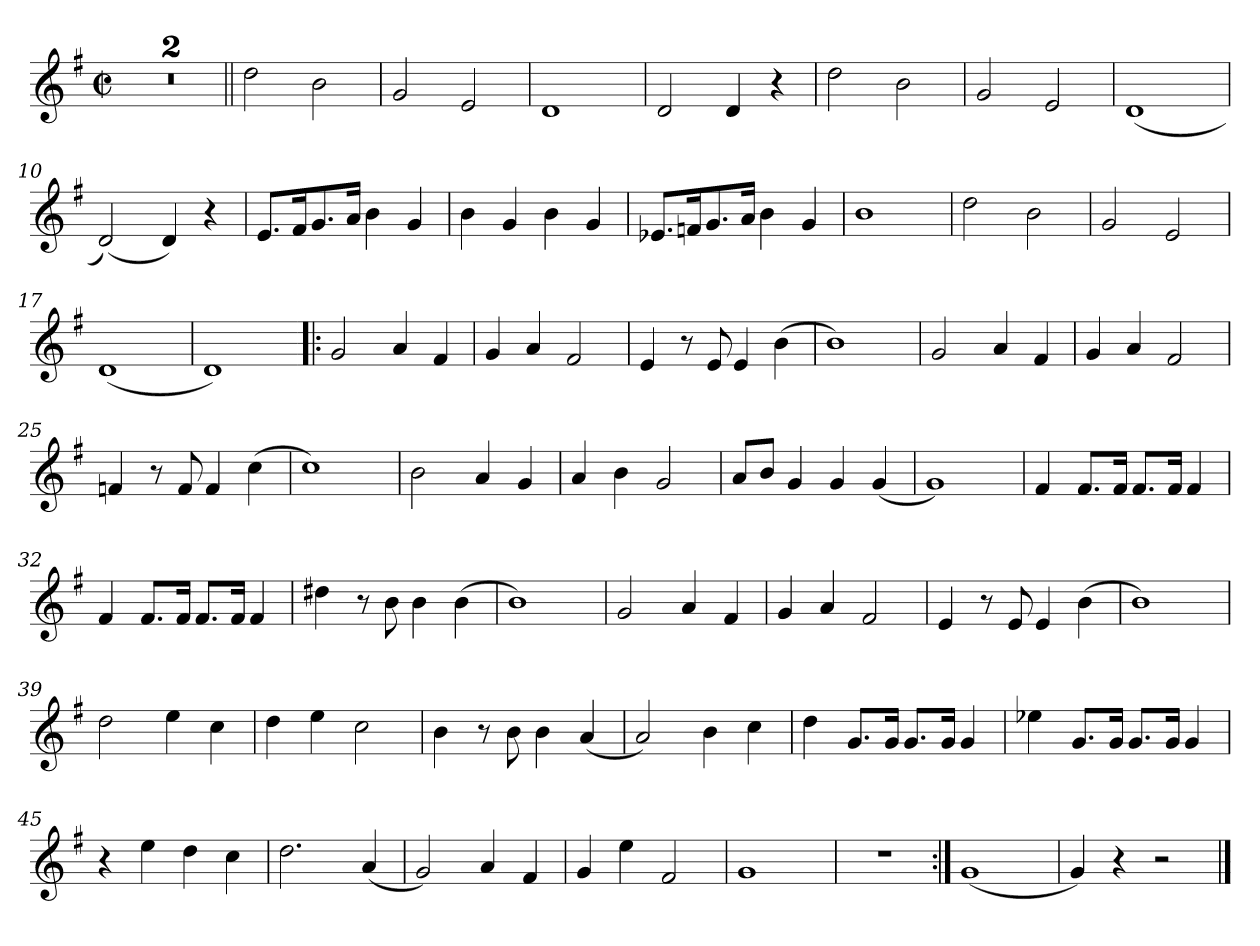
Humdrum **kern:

**kern
*part1
*staff1
*clefG2
*k[f#]
*G:
*M2/2
*met(c|)
=1
1r
=2
1r
=3||
2dd\
2b\
=4
2g/
2e/
=5
1d
=6
2d/
4d/
4r
=7
2dd\
2b\
!!LO:LB:g=z
=8
2g/
2e/
=9
(<1d
=10
(<2d/)
4d/)
4r
=11
8.e/L
16f#/k
8.g/
16a/Jk
4b\
4g/
=12
4b\
4g/
4b\
4g/
=13
8.e-X/L
16fn/k
8.g/
16a/Jk
4b\
4g/
!!LO:LB:g=z
=14
1b
=15
2dd\
2b\
=16
2g/
2e/
=17
(<1d
=18
1d)
=19!|:
2g/
4a/
4f#/
=20
4g/
4a/
2f#/
!!LO:LB:g=z
=21
4e/
8r
8e/
4e/
(>4b\
=22
1b)
=23
2g/
4a/
4f#/
=24
4g/
4a/
2f#/
=25
4fn/
8r
8f/
4f/
(>4cc\
=26
1cc)
=27
2b\
4a/
4g/
!!LO:LB:g=z
=28
4a/
4b\
2g/
=29
8a/L
8b/J
4g/
4g/
(<4g/
=30
1g)
=31
4f#/
8.f#/L
16f#/Jk
8.f#/L
16f#/Jk
4f#/
=32
4f#/
8.f#/L
16f#/Jk
8.f#/L
16f#/Jk
4f#/
=33
4dd#X\
8r
8b\
4b\
(>4b\
!!LO:LB:g=z
=34
1b)
=35
2g/
4a/
4f#/
=36
4g/
4a/
2f#/
=37
4e/
8r
8e/
4e/
(>4b\
=38
1b)
=39
2dd\
4ee\
4cc\
=40
4dd\
4ee\
2cc\
!!LO:LB:g=z
=41
4b\
8r
8b\
4b\
(<4a/
=42
2a/)
4b\
4cc\
=43
4dd\
8.g/L
16g/Jk
8.g/L
16g/Jk
4g/
=44
4ee-X\
8.g/L
16g/Jk
8.g/L
16g/Jk
4g/
=45
4r
4ee\
4dd\
4cc\
=46
2.dd\
(<4a/
!!LO:LB:g=z
=47
2g/)
4a/
4f#/
=48
4g/
4ee\
2f#/
=49
1g
=50
1r
=51:|!
(<1g
=52
4g/)
4r
2r
==
*-
